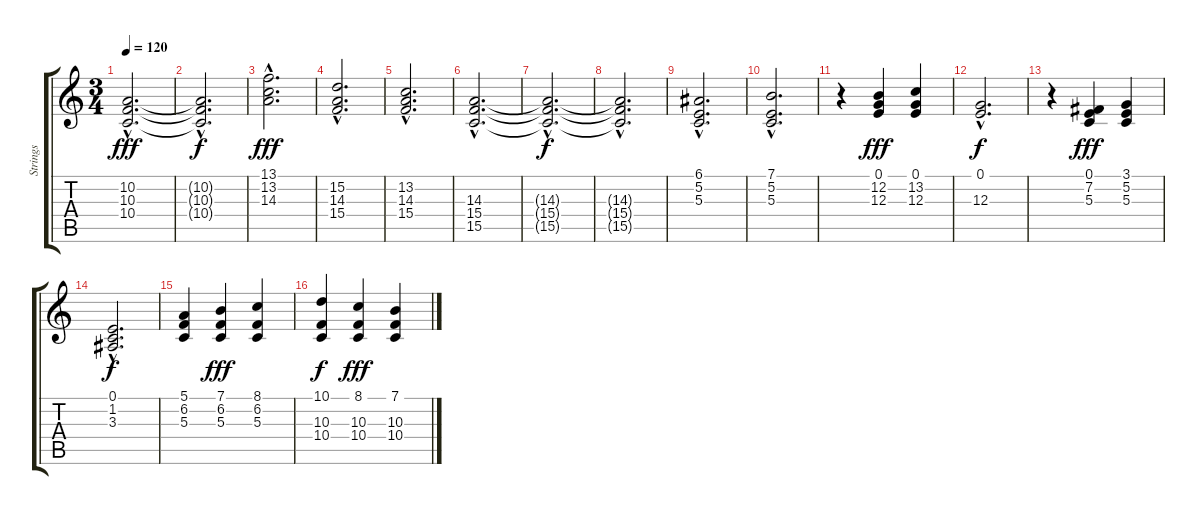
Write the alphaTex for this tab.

\track ("Strings" "Strings") {instrument synthstrings1}
\staff {score tabs}
\tuning (E4 B3 G3 D3 A2 E2) {hide}
\ts (3 4)
\tempo 120
\clef g2
\ks c
(10.2{hac} 10.3{hac} 10.4{hac}).2{d dy fff} |
(10.2{hac t} 10.3{hac t} 10.4{hac t}).2{d dy f} |
(13.1{hac} 13.2{hac} 14.3{hac}).2{d dy fff} |
(15.2{hac} 14.3{hac} 15.4{hac}).2{d} |
(13.2{hac} 14.3{hac} 15.4{hac}).2{d} |
(14.3{hac} 15.4{hac} 15.5{hac}).2{d} |
(14.3{hac t} 15.4{hac t} 15.5{hac t}).2{d dy f} |
(14.3{hac t} 15.4{hac t} 15.5{hac t}).2{d} |
(6.1{hac} 5.2{hac} 5.3{hac}).2{d} |
(7.1{hac} 5.2{hac} 5.3{hac}).2{d} |
r.4 (0.1 12.2 12.3).4{dy fff} (0.1 13.2 12.3).4 |
(0.1{hac} 12.3{hac}).2{d dy f} |
r.4 (0.1 7.2 5.3).4{dy fff} (3.1 5.2 5.3).4 |
(0.1{hac} 1.2{hac} 3.3{hac}).2{d dy f} |
(5.1 6.2 5.3).4 (7.1 6.2 5.3).4{dy fff} (8.1 6.2 5.3).4 |
(10.1 10.3 10.4).4{dy f} (8.1 10.3 10.4).4{dy fff} (7.1 10.3 10.4).4
